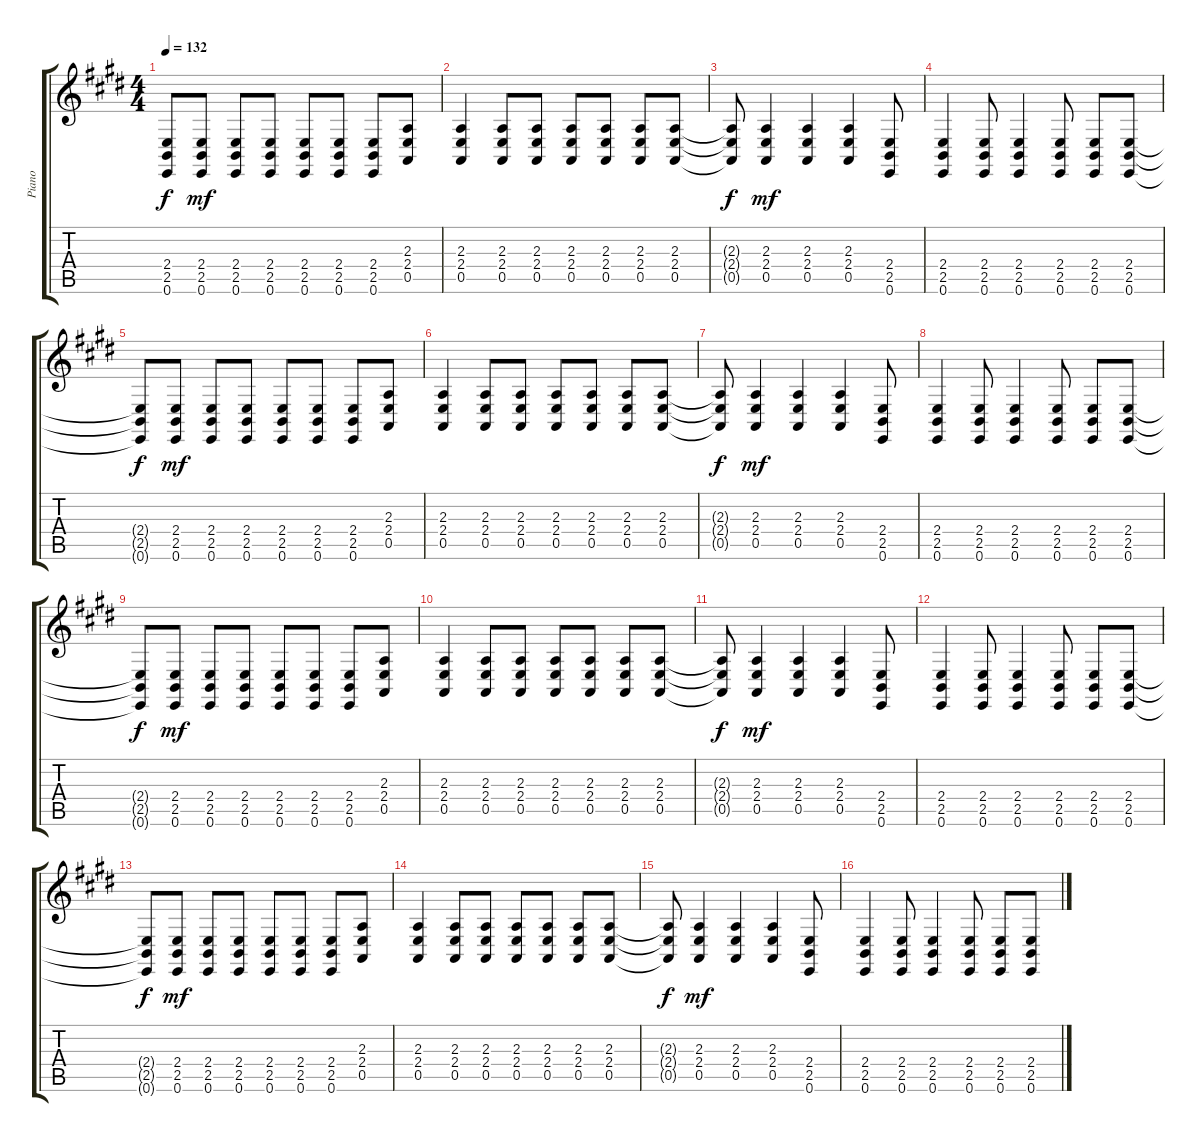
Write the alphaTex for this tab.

\track ("Piano" "Piano") {instrument acousticgrandpiano}
\staff {score tabs}
\tuning (E4 B3 G3 D3 A2 E2) {hide}
\ts (4 4)
\tempo 132
\clef g2
\ks e
(2.4{t} 2.5{t} 0.6{t}).8{dy f} (2.4 2.5 0.6).8{dy mf} (2.4 2.5 0.6).8 (2.4 2.5 0.6).8 (2.4 2.5 0.6).8 (2.4 2.5 0.6).8 (2.4 2.5 0.6).8 (2.3 2.4 0.5).8 |
(2.3 2.4 0.5).4 (2.3 2.4 0.5).8 (2.3 2.4 0.5).8 (2.3 2.4 0.5).8 (2.3 2.4 0.5).8 (2.3 2.4 0.5).8 (2.3 2.4 0.5).8 |
(2.3{t} 2.4{t} 0.5{t}).8{dy f} (2.3 2.4 0.5).4{dy mf} (2.3 2.4 0.5).4 (2.3 2.4 0.5).4 (2.4 2.5 0.6).8 |
(2.4 2.5 0.6).4 (2.4 2.5 0.6).8 (2.4 2.5 0.6).4 (2.4 2.5 0.6).8 (2.4 2.5 0.6).8 (2.4 2.5 0.6).8 |
(2.4{t} 2.5{t} 0.6{t}).8{dy f} (2.4 2.5 0.6).8{dy mf} (2.4 2.5 0.6).8 (2.4 2.5 0.6).8 (2.4 2.5 0.6).8 (2.4 2.5 0.6).8 (2.4 2.5 0.6).8 (2.3 2.4 0.5).8 |
(2.3 2.4 0.5).4 (2.3 2.4 0.5).8 (2.3 2.4 0.5).8 (2.3 2.4 0.5).8 (2.3 2.4 0.5).8 (2.3 2.4 0.5).8 (2.3 2.4 0.5).8 |
(2.3{t} 2.4{t} 0.5{t}).8{dy f} (2.3 2.4 0.5).4{dy mf} (2.3 2.4 0.5).4 (2.3 2.4 0.5).4 (2.4 2.5 0.6).8 |
(2.4 2.5 0.6).4 (2.4 2.5 0.6).8 (2.4 2.5 0.6).4 (2.4 2.5 0.6).8 (2.4 2.5 0.6).8 (2.4 2.5 0.6).8 |
(2.4{t} 2.5{t} 0.6{t}).8{dy f} (2.4 2.5 0.6).8{dy mf} (2.4 2.5 0.6).8 (2.4 2.5 0.6).8 (2.4 2.5 0.6).8 (2.4 2.5 0.6).8 (2.4 2.5 0.6).8 (2.3 2.4 0.5).8 |
(2.3 2.4 0.5).4 (2.3 2.4 0.5).8 (2.3 2.4 0.5).8 (2.3 2.4 0.5).8 (2.3 2.4 0.5).8 (2.3 2.4 0.5).8 (2.3 2.4 0.5).8 |
(2.3{t} 2.4{t} 0.5{t}).8{dy f} (2.3 2.4 0.5).4{dy mf} (2.3 2.4 0.5).4 (2.3 2.4 0.5).4 (2.4 2.5 0.6).8 |
(2.4 2.5 0.6).4 (2.4 2.5 0.6).8 (2.4 2.5 0.6).4 (2.4 2.5 0.6).8 (2.4 2.5 0.6).8 (2.4 2.5 0.6).8 |
(2.4{t} 2.5{t} 0.6{t}).8{dy f} (2.4 2.5 0.6).8{dy mf} (2.4 2.5 0.6).8 (2.4 2.5 0.6).8 (2.4 2.5 0.6).8 (2.4 2.5 0.6).8 (2.4 2.5 0.6).8 (2.3 2.4 0.5).8 |
(2.3 2.4 0.5).4 (2.3 2.4 0.5).8 (2.3 2.4 0.5).8 (2.3 2.4 0.5).8 (2.3 2.4 0.5).8 (2.3 2.4 0.5).8 (2.3 2.4 0.5).8 |
(2.3{t} 2.4{t} 0.5{t}).8{dy f} (2.3 2.4 0.5).4{dy mf} (2.3 2.4 0.5).4 (2.3 2.4 0.5).4 (2.4 2.5 0.6).8 |
(2.4 2.5 0.6).4 (2.4 2.5 0.6).8 (2.4 2.5 0.6).4 (2.4 2.5 0.6).8 (2.4 2.5 0.6).8 (2.4 2.5 0.6).8
